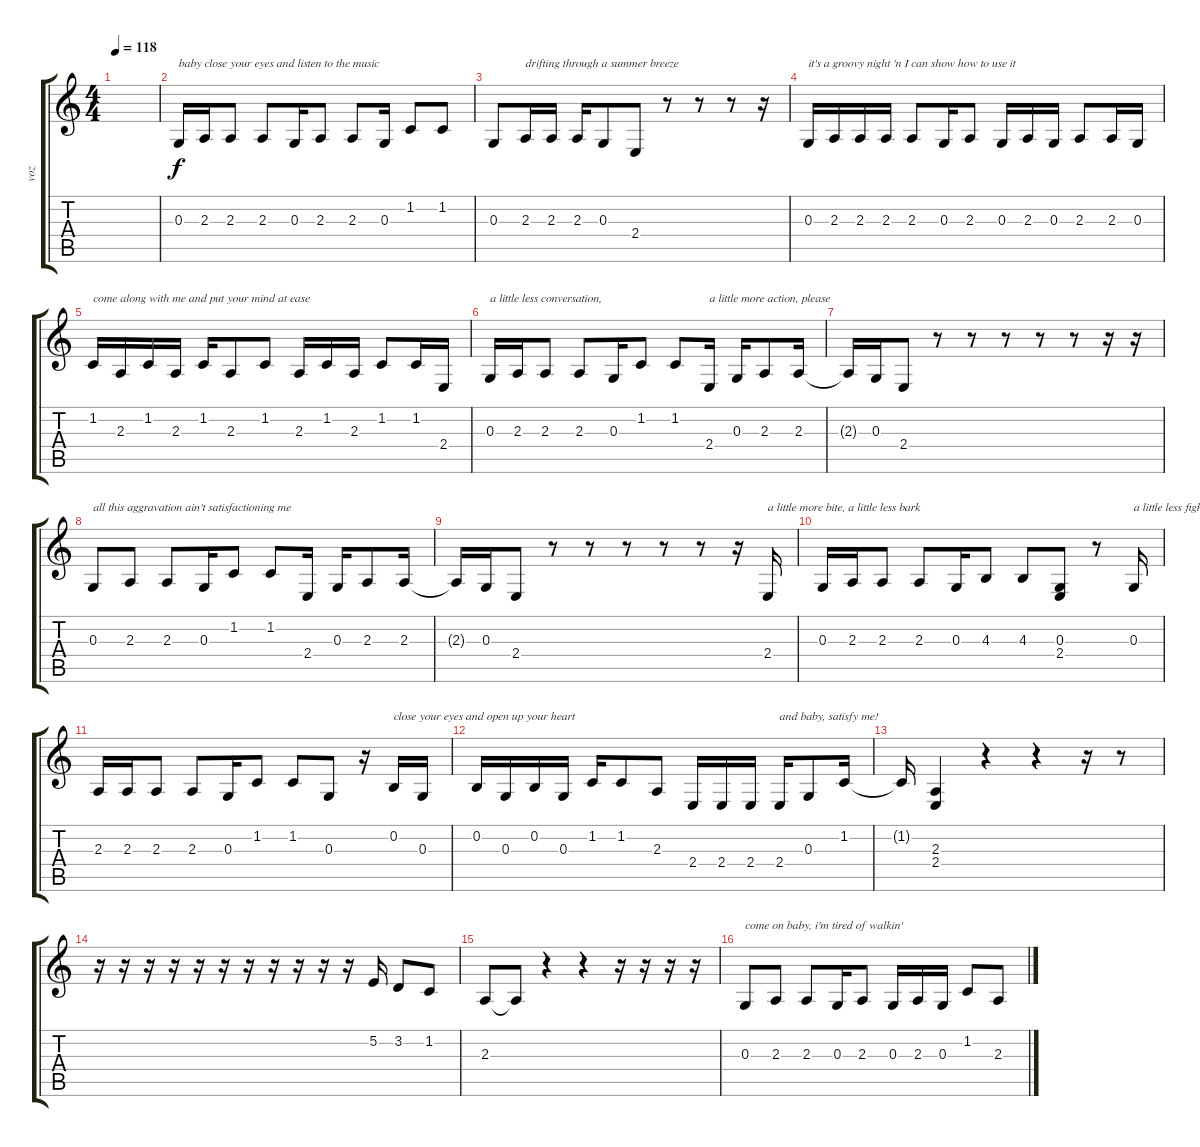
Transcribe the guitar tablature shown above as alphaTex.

\track ("voz" "voz") {instrument accordion}
\staff {score tabs}
\tuning (E4 B3 G3 D3 A2 E2) {hide}
\ts (4 4)
\tempo 118
\clef g2
\ks c
|
\section ("" "")
0.3.16{txt "baby close your eyes and listen to the music"} 2.3.16 2.3.8 2.3.8 0.3.16 2.3.8 2.3.8 0.3.16 1.2.8 1.2.8 |
0.3.8 2.3.16{txt "drifting through a summer breeze"} 2.3.16 2.3.16 0.3.8 2.4.8 r.8 r.8 r.8 r.16 |
0.3.16{txt "it's a groovy night 'n I can show how to use it"} 2.3.16 2.3.16 2.3.16 2.3.8 0.3.16 2.3.8 0.3.16 2.3.16 0.3.16 2.3.8 2.3.16 0.3.16 |
1.2.16{txt "come along with me and put your mind at ease"} 2.3.16 1.2.16 2.3.16 1.2.16 2.3.8 1.2.8 2.3.16 1.2.16 2.3.16 1.2.8 1.2.16 2.4.16 |
\section ("" "")
0.3.16{txt "a little less conversation,"} 2.3.16 2.3.8 2.3.8 0.3.16 1.2.8 1.2.8 2.4.16{txt "a little more action, please"} 0.3.16 2.3.8 2.3.16 |
2.3{t}.16 0.3.16 2.4.8 r.8 r.8 r.8 r.8 r.8 r.16 r.16 |
0.3.8{txt "all this aggravation ain't satisfactioning me"} 2.3.8 2.3.8 0.3.16 1.2.8 1.2.8 2.4.16 0.3.16 2.3.8 2.3.16 |
2.3{t}.16 0.3.16 2.4.8 r.8 r.8 r.8 r.8 r.8 r.16 2.4.16{txt "a little more bite, a little less bark"} |
0.3.16 2.3.16 2.3.8 2.3.8 0.3.16 4.3.8 4.3.8 (0.3 2.4).8 r.8 0.3.16{txt "a little less fight, a little more spark"} |
2.3.16 2.3.16 2.3.8 2.3.8 0.3.16 1.2.8 1.2.8 0.3.8 r.16 0.2.16{txt "close your eyes and open up your heart"} 0.3.16 |
0.2.16 0.3.16 0.2.16 0.3.16 1.2.16 1.2.8 2.3.8 2.4.16 2.4.16 2.4.16 2.4.16{txt "and baby, satisfy me!"} 0.3.8 1.2.16 |
1.2{t}.16 (2.3 2.4).4 r.4 r.4 r.16 r.8 |
r.16 r.16 r.16 r.16 r.16 r.16 r.16 r.16 r.16 r.16 r.16 5.2.16 3.2.8 1.2.8 |
2.3.8 2.3{t}.8 r.4 r.4 r.16 r.16 r.16 r.16 |
0.3.8{txt "come on baby, i'm tired of walkin'"} 2.3.8 2.3.8 0.3.16 2.3.8 0.3.16 2.3.16 0.3.16 1.2.8 2.3.8
